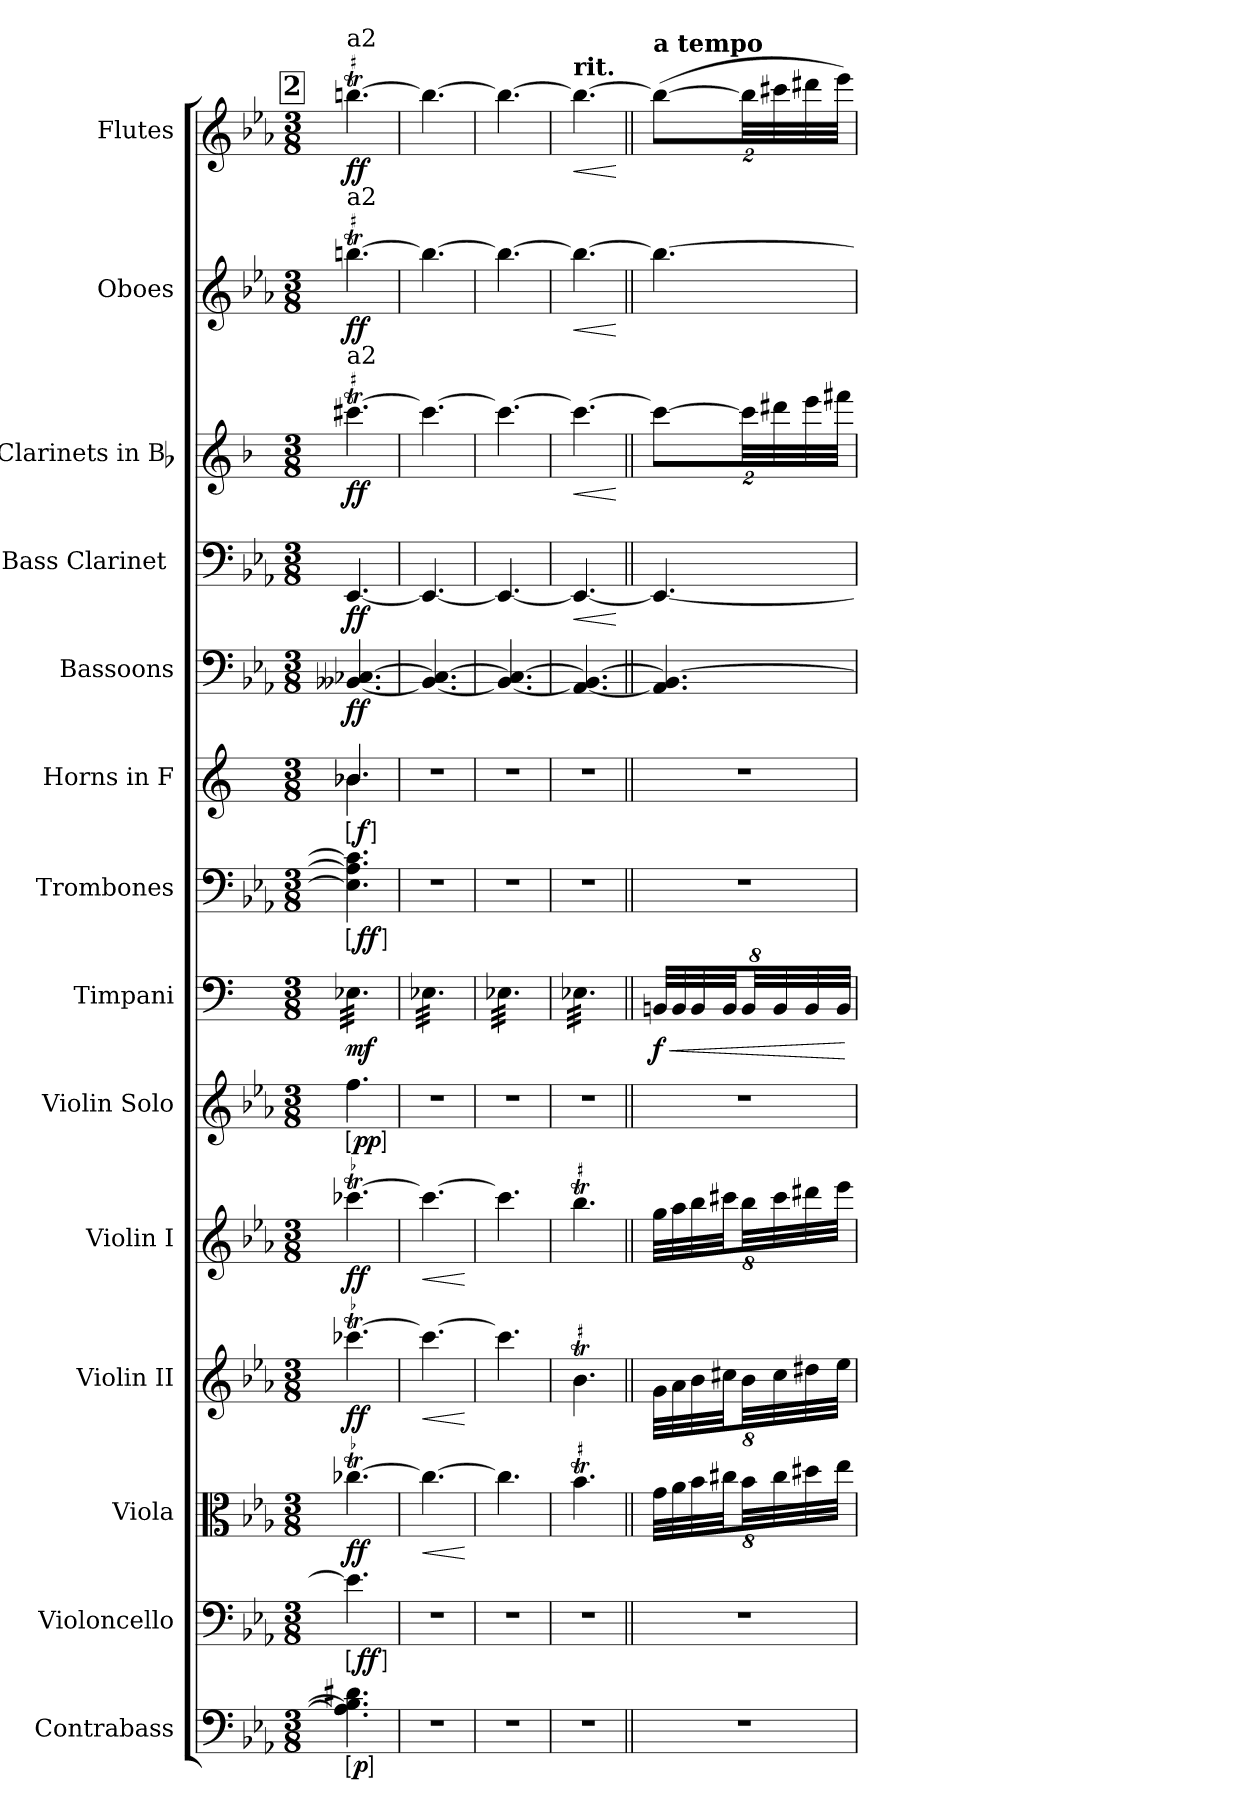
**kern	**dynam	**kern	**dynam	**kern	**dynam	**kern	**dynam	**kern	**dynam	**kern	**dynam	**kern	**dynam	**kern	**dynam	**kern	**dynam	**kern	**dynam	**kern	**dynam	**kern	**dynam	**kern	**dynam	**kern	**dynam
*part14	*part14	*part13	*part13	*part12	*part12	*part11	*part11	*part10	*part10	*part9	*part9	*part8	*part8	*part7	*part7	*part6	*part6	*part5	*part5	*part4	*part4	*part3	*part3	*part2	*part2	*part1	*part1
*staff14	*staff14	*staff13	*staff13	*staff12	*staff12	*staff11	*staff11	*staff10	*staff10	*staff9	*staff9	*staff8	*staff8	*staff7	*staff7	*staff6	*staff6	*staff5	*staff5	*staff4	*staff4	*staff3	*staff3	*staff2	*staff2	*staff1	*staff1
*I"Contrabass	*	*I"Violoncello	*	*I"Viola	*	*I"Violin II	*	*I"Violin I	*	*I"Violin Solo	*	*I"Timpani	*	*I"Trombones	*	*I"Horns in F	*	*I"Bassoons	*	*I"Bass Clarinet [C]	*	*I"Clarinets in Bb	*	*I"Oboes	*	*I"Flutes	*
*I'Cb.	*	*I'Vc.	*	*I'Vla.	*	*I'Vln. II	*	*I'Vln. I	*	*I'Vln.	*	*I'Timp.	*	*I'Tbn.	*	*I'Hn.	*	*I'Bsn.	*	*I'B. Cl.	*	*I'Cl.	*	*I'Ob.	*	*I'Fl.	*
*clefF4	*	*clefF4	*	*clefC3	*	*clefG2	*	*clefG2	*	*clefG2	*	*clefF4	*	*clefF4	*	*clefG2	*	*clefF4	*	*clefF4	*	*clefG2	*	*clefG2	*	*clefG2	*
*ITrd7c12	*	*	*	*	*	*	*	*	*	*	*	*	*	*	*	*ITrd4c7	*	*	*	*	*	*ITrd1c2	*	*	*	*	*
*k[b-e-a-]	*	*k[b-e-a-]	*	*k[b-e-a-]	*	*k[b-e-a-]	*	*k[b-e-a-]	*	*k[b-e-a-]	*	*k[]	*	*k[b-e-a-]	*	*k[b-]	*	*k[b-e-a-]	*	*k[b-e-a-]	*	*k[b-e-a-]	*	*k[b-e-a-]	*	*k[b-e-a-]	*
*E-:	*	*E-:	*	*E-:	*	*E-:	*	*E-:	*	*E-:	*	*C:	*	*E-:	*	*F:	*	*E-:	*	*E-:	*	*E-:	*	*E-:	*	*E-:	*
*M3/8	*	*M3/8	*	*M3/8	*	*M3/8	*	*M3/8	*	*M3/8	*	*M3/8	*	*M3/8	*	*M3/8	*	*M3/8	*	*M3/8	*	*M3/8	*	*M3/8	*	*M3/8	*
!!LO:REH:place=s1:t=2
=63	=63	=63	=63	=63	=63	=63	=63	=63	=63	=63	=63	=63	=63	=63	=63	=63	=63	=63	=63	=63	=63	=63	=63	=63	=63	=63	=63
!	!	!	!	!	!	!	!	!	!	!	!	!	!	!	!	!	!	!	!	!	!	!	!	!	!	!LO:TX:a:t=a2	!
!	!	!	!	!	!	!	!	!	!	!	!	!	!	!	!	!	!	!	!	!	!	!	!	!LO:TX:a:t=a2	!	!	!
!	!	!	!	!	!	!	!	!	!	!	!	!	!	!	!	!	!	!	!	!	!	!LO:TX:a:t=a2	!	!	!	!	!
!	!LO:DY:ed=brack	!	!LO:DY:ed=brack	!LO:TR:acc=-	!	!LO:TR:acc=-	!	!LO:TR:acc=-	!	!	!LO:DY:ed=brack	!	!	!	!LO:DY:ed=brack	!	!LO:DY:ed=brack	!	!	!	!	!LO:TR:acc=#	!	!LO:TR:acc=#	!	!LO:TR:acc=#	!
*	*	*	*	*	*	*	*	*	*	*	*	*	*	*	*	*^	*	*	*	*	*	*	*	*	*	*	*
*	*	*	*	*	*	*	*	*	*	*	*	*tremolo	*	*	*	*	*	*	*	*	*	*	*	*	*	*	*	*
4.AAn] 4.BBn] 4.D#X	p	4.e-]	ff	[4.cc-XT	ff	[4.ccc-XT	ff	[4.ccc-XT	ff	4.ff	pp	32E-XLLL	mf	4.E-] 4.A-] 4.c]	ff	4.e-X	4.e-X	f	[4.BB--X [4.C-X	ff	[4.EE-	ff	[4.bbnT	ff	[4.bbnT	ff	[4.bbnT	ff
.	.	.	.	.	.	.	.	.	.	.	.	32E-X	.	.	.	.	.	.	.	.	.	.	.	.	.	.	.	.
.	.	.	.	.	.	.	.	.	.	.	.	32E-X	.	.	.	.	.	.	.	.	.	.	.	.	.	.	.	.
.	.	.	.	.	.	.	.	.	.	.	.	32E-X	.	.	.	.	.	.	.	.	.	.	.	.	.	.	.	.
.	.	.	.	.	.	.	.	.	.	.	.	32E-X	.	.	.	.	.	.	.	.	.	.	.	.	.	.	.	.
.	.	.	.	.	.	.	.	.	.	.	.	32E-X	.	.	.	.	.	.	.	.	.	.	.	.	.	.	.	.
.	.	.	.	.	.	.	.	.	.	.	.	32E-X	.	.	.	.	.	.	.	.	.	.	.	.	.	.	.	.
.	.	.	.	.	.	.	.	.	.	.	.	32E-X	.	.	.	.	.	.	.	.	.	.	.	.	.	.	.	.
.	.	.	.	.	.	.	.	.	.	.	.	32E-X	.	.	.	.	.	.	.	.	.	.	.	.	.	.	.	.
.	.	.	.	.	.	.	.	.	.	.	.	32E-X	.	.	.	.	.	.	.	.	.	.	.	.	.	.	.	.
.	.	.	.	.	.	.	.	.	.	.	.	32E-X	.	.	.	.	.	.	.	.	.	.	.	.	.	.	.	.
.	.	.	.	.	.	.	.	.	.	.	.	32E-XJJJ	.	.	.	.	.	.	.	.	.	.	.	.	.	.	.	.
=64	=64	=64	=64	=64	=64	=64	=64	=64	=64	=64	=64	=64	=64	=64	=64	=64	=64	=64	=64	=64	=64	=64	=64	=64	=64	=64	=64	=64
!	!	!	!	!	!LO:HP:b	!	!LO:HP:b	!	!LO:HP:b	!	!	!	!	!	!	!	!	!	!	!	!	!	!	!	!	!	!	!
*	*	*	*	*	*	*	*	*	*	*	*	*	*	*	*	*v	*v	*	*	*	*	*	*	*	*	*	*	*
8%3r	.	8%3r	.	4.cc-_	<	4.ccc-_	<	4.ccc-_	<	8%3r	.	32E-XLLL	.	8%3r	.	8%3r	.	4.BB--_ 4.C-_	.	4.EE-_	.	4.bb_	.	4.bb_	.	4.bb_	.
.	.	.	.	.	.	.	.	.	.	.	.	32E-X	.	.	.	.	.	.	.	.	.	.	.	.	.	.	.
.	.	.	.	.	.	.	.	.	.	.	.	32E-X	.	.	.	.	.	.	.	.	.	.	.	.	.	.	.
.	.	.	.	.	.	.	.	.	.	.	.	32E-X	.	.	.	.	.	.	.	.	.	.	.	.	.	.	.
.	.	.	.	.	.	.	.	.	.	.	.	32E-X	.	.	.	.	.	.	.	.	.	.	.	.	.	.	.
.	.	.	.	.	.	.	.	.	.	.	.	32E-X	.	.	.	.	.	.	.	.	.	.	.	.	.	.	.
.	.	.	.	.	.	.	.	.	.	.	.	32E-X	.	.	.	.	.	.	.	.	.	.	.	.	.	.	.
.	.	.	.	.	.	.	.	.	.	.	.	32E-X	.	.	.	.	.	.	.	.	.	.	.	.	.	.	.
.	.	.	.	.	.	.	.	.	.	.	.	32E-X	.	.	.	.	.	.	.	.	.	.	.	.	.	.	.
.	.	.	.	.	.	.	.	.	.	.	.	32E-X	.	.	.	.	.	.	.	.	.	.	.	.	.	.	.
.	.	.	.	.	.	.	.	.	.	.	.	32E-X	.	.	.	.	.	.	.	.	.	.	.	.	.	.	.
.	.	.	.	.	.	.	.	.	.	.	.	32E-XJJJ	.	.	.	.	.	.	.	.	.	.	.	.	.	.	.
.	.	.	.	.	[	.	[	.	[	.	.	.	.	.	.	.	.	.	.	.	.	.	.	.	.	.	.
=65	=65	=65	=65	=65	=65	=65	=65	=65	=65	=65	=65	=65	=65	=65	=65	=65	=65	=65	=65	=65	=65	=65	=65	=65	=65	=65	=65
8%3r	.	8%3r	.	4.cc-TTT]	.	4.ccc-TTT]	.	4.ccc-TTT]	.	8%3r	.	32E-XLLL	.	8%3r	.	8%3r	.	4.BB--_ 4.C-_	.	4.EE-_	.	4.bb_	.	4.bb_	.	4.bb_	.
.	.	.	.	.	.	.	.	.	.	.	.	32E-X	.	.	.	.	.	.	.	.	.	.	.	.	.	.	.
.	.	.	.	.	.	.	.	.	.	.	.	32E-X	.	.	.	.	.	.	.	.	.	.	.	.	.	.	.
.	.	.	.	.	.	.	.	.	.	.	.	32E-X	.	.	.	.	.	.	.	.	.	.	.	.	.	.	.
.	.	.	.	.	.	.	.	.	.	.	.	32E-X	.	.	.	.	.	.	.	.	.	.	.	.	.	.	.
.	.	.	.	.	.	.	.	.	.	.	.	32E-X	.	.	.	.	.	.	.	.	.	.	.	.	.	.	.
.	.	.	.	.	.	.	.	.	.	.	.	32E-X	.	.	.	.	.	.	.	.	.	.	.	.	.	.	.
.	.	.	.	.	.	.	.	.	.	.	.	32E-X	.	.	.	.	.	.	.	.	.	.	.	.	.	.	.
.	.	.	.	.	.	.	.	.	.	.	.	32E-X	.	.	.	.	.	.	.	.	.	.	.	.	.	.	.
.	.	.	.	.	.	.	.	.	.	.	.	32E-X	.	.	.	.	.	.	.	.	.	.	.	.	.	.	.
.	.	.	.	.	.	.	.	.	.	.	.	32E-X	.	.	.	.	.	.	.	.	.	.	.	.	.	.	.
.	.	.	.	.	.	.	.	.	.	.	.	32E-XJJJ	.	.	.	.	.	.	.	.	.	.	.	.	.	.	.
=66	=66	=66	=66	=66	=66	=66	=66	=66	=66	=66	=66	=66	=66	=66	=66	=66	=66	=66	=66	=66	=66	=66	=66	=66	=66	=66	=66
*k[]	*	*k[]	*	*k[]	*	*k[]	*	*k[]	*	*k[]	*	*k[]	*	*k[]	*	*k[b-]	*	*k[]	*	*k[]	*	*k[b-e-]	*	*k[]	*	*k[]	*
*C:	*	*C:	*	*C:	*	*C:	*	*C:	*	*C:	*	*C:	*	*C:	*	*F:	*	*C:	*	*	*	*B-:	*	*C:	*	*C:	*
!	!	!	!	!	!	!	!	!	!	!	!	!	!	!	!	!	!	!	!	!	!	!	!	!	!	!LO:TX:a:B:t=rit.	!
!	!	!	!	!LO:TR:acc=#	!	!LO:TR:acc=#	!	!LO:TR:acc=#	!	!	!	!	!	!	!	!	!	!	!	!	!LO:HP:b	!	!LO:HP:b	!	!LO:HP:b	!	!LO:HP:b
8%3r	.	8%3r	.	4.bT	.	4.bT	.	4.bbT	.	8%3r	.	32E-XLLL	.	8%3r	.	8%3r	.	4.AA_ 4.BB_	.	4.EE-_	<	4.bbTTT_	<	4.bbTTT_	<	4.bbTTT_	<
.	.	.	.	.	.	.	.	.	.	.	.	32E-X	.	.	.	.	.	.	.	.	.	.	.	.	.	.	.
.	.	.	.	.	.	.	.	.	.	.	.	32E-X	.	.	.	.	.	.	.	.	.	.	.	.	.	.	.
.	.	.	.	.	.	.	.	.	.	.	.	32E-X	.	.	.	.	.	.	.	.	.	.	.	.	.	.	.
.	.	.	.	.	.	.	.	.	.	.	.	32E-X	.	.	.	.	.	.	.	.	.	.	.	.	.	.	.
.	.	.	.	.	.	.	.	.	.	.	.	32E-X	.	.	.	.	.	.	.	.	.	.	.	.	.	.	.
.	.	.	.	.	.	.	.	.	.	.	.	32E-X	.	.	.	.	.	.	.	.	.	.	.	.	.	.	.
.	.	.	.	.	.	.	.	.	.	.	.	32E-X	.	.	.	.	.	.	.	.	.	.	.	.	.	.	.
.	.	.	.	.	.	.	.	.	.	.	.	32E-X	.	.	.	.	.	.	.	.	.	.	.	.	.	.	.
.	.	.	.	.	.	.	.	.	.	.	.	32E-X	.	.	.	.	.	.	.	.	.	.	.	.	.	.	.
.	.	.	.	.	.	.	.	.	.	.	.	32E-X	.	.	.	.	.	.	.	.	.	.	.	.	.	.	.
.	.	.	.	.	.	.	.	.	.	.	.	32E-XJJJ	.	.	.	.	.	.	.	.	.	.	.	.	.	.	.
*	*	*	*	*	*	*	*	*	*	*	*	*Xtremolo	*	*	*	*	*	*	*	*	*	*	*	*	*	*	*
.	.	.	.	.	.	.	.	.	.	.	.	.	.	.	.	.	.	.	.	.	[	.	[	.	[	.	[
=67||	=67||	=67||	=67||	=67||	=67||	=67||	=67||	=67||	=67||	=67||	=67||	=67||	=67||	=67||	=67||	=67||	=67||	=67||	=67||	=67||	=67||	=67||	=67||	=67||	=67||	=67||	=67||
*	*	*	*	*	*	*	*	*	*	*	*	*	*	*	*	*	*	*	*	*	*	*	*	*	*	*MM126	*
!	!	!	!	!	!	!	!	!	!	!	!	!	!	!	!	!	!	!	!	!	!	!	!	!	!	!LO:TX:a:B:t=a tempo	!
!	!	!	!	!	!	!	!	!	!	!	!	!	!LO:HP:b	!	!	!	!	!	!	!	!	!	!	!	!	!	!
8%3r	.	8%3r	.	64%3gLLL	.	64%3gLLL	.	64%3ggLLL	.	8%3r	.	64%3BBnLLL	< f	8%3r	.	8%3r	.	4.AA] 4.BB_	.	4.EE-_	.	16%3bbL_	.	4.bb_	.	(16%3bbL_	.
.	.	.	.	64%3a	.	64%3a	.	64%3aa	.	.	.	64%3BB	.	.	.	.	.	.	.	.	.	.	.	.	.	.	.
.	.	.	.	64%3b	.	64%3b	.	64%3bb	.	.	.	64%3BB	.	.	.	.	.	.	.	.	.	.	.	.	.	.	.
.	.	.	.	64%3cc#XJJ	.	64%3cc#XJJ	.	64%3ccc#XJJ	.	.	.	64%3BBJJ	.	.	.	.	.	.	.	.	.	.	.	.	.	.	.
.	.	.	.	64%3bLL	.	64%3bLL	.	64%3bbLL	.	.	.	64%3BBLL	.	.	.	.	.	.	.	.	.	64%3bbLL]	.	.	.	64%3bbLL]	.
.	.	.	.	64%3cc#	.	64%3cc#	.	64%3ccc#	.	.	.	64%3BB	.	.	.	.	.	.	.	.	.	64%3ccc#X	.	.	.	64%3ccc#X	.
.	.	.	.	64%3dd#X	.	64%3dd#X	.	64%3ddd#X	.	.	.	64%3BB	.	.	.	.	.	.	.	.	.	64%3ddd	.	.	.	64%3ddd#X	.
.	.	.	.	64%3eeJJJ	.	64%3eeJJJ	.	64%3eeeJJJ	.	.	.	64%3BBJJJ	.	.	.	.	.	.	.	.	.	64%3eeenJJJ	.	.	.	64%3eeeJJJ)	.
.	.	.	.	.	.	.	.	.	.	.	.	.	[	.	.	.	.	.	.	.	.	.	.	.	.	.	.
=	=	=	=	=	=	=	=	=	=	=	=	=	=	=	=	=	=	=	=	=	=	=	=	=	=	=	=
*-	*-	*-	*-	*-	*-	*-	*-	*-	*-	*-	*-	*-	*-	*-	*-	*-	*-	*-	*-	*-	*-	*-	*-	*-	*-	*-	*-
